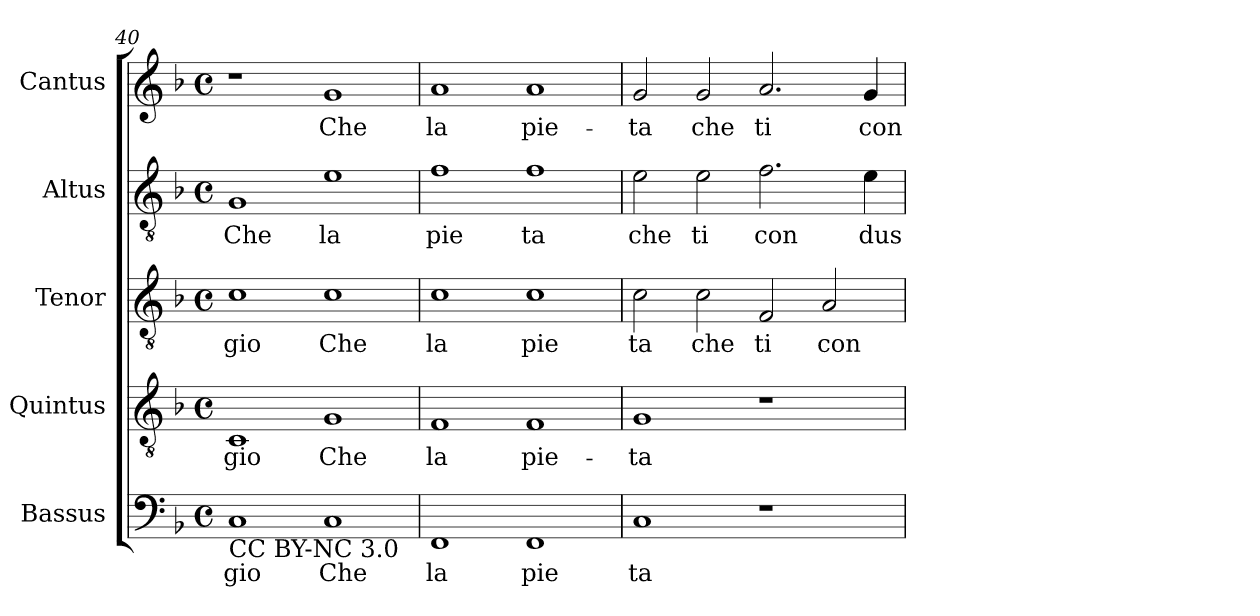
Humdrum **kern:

**kern	**text	**kern	**text	**kern	**text	**kern	**text	**kern	**text
*part5	*part5	*part4	*part4	*part3	*part3	*part2	*part2	*part1	*part1
*staff5	*staff5	*staff4	*staff4	*staff3	*staff3	*staff2	*staff2	*staff1	*staff1
*I"Bassus	*	*I"Quintus	*	*I"Tenor	*	*I"Altus	*	*I"Cantus	*
*clefF4	*	*clefGv2	*	*clefGv2	*	*clefGv2	*	*clefG2	*
*k[b-]	*	*k[b-]	*	*k[b-]	*	*k[b-]	*	*k[b-]	*
*F:	*	*F:	*	*F:	*	*F:	*	*F:	*
*M4/4	*	*M4/4	*	*M4/4	*	*M4/4	*	*M4/4	*
*met(c)	*	*met(c)	*	*met(c)	*	*met(c)	*	*met(c)	*
=40	=40	=40	=40	=40	=40	=40	=40	=40	=40
!LO:TX:b:t=CC BY-NC 3.0	!	!	!	!	!	!	!	!	!
!	!LO:LY:b:cj	!	!LO:LY:b:cj	!	!LO:LY:b:cj	!	!LO:LY:b:cj	!	!
1C	gio	1C	-gio	1c	gio	1G	Che	1r	.
!	!LO:LY:b:cj	!	!LO:LY:b:cj	!	!LO:LY:b:cj	!	!LO:LY:b:cj	!	!LO:LY:b:cj
1C	Che	1G	Che	1c	Che	1e	la	1g	Che
=41	=41	=41	=41	=41	=41	=41	=41	=41	=41
!	!LO:LY:b:cj	!	!LO:LY:b:cj	!	!LO:LY:b:cj	!	!LO:LY:b:cj	!	!LO:LY:b:cj
1FF	la	1F	la	1c	la	1f	pie	1a	la
!	!LO:LY:b:cj	!	!LO:LY:b:cj	!	!LO:LY:b:cj	!	!LO:LY:b:cj	!	!LO:LY:b:cj
1FF	pie	1F	pie-	1c	pie	1f	ta	1a	pie-
!!LO:PB:g=z
=42	=42	=42	=42	=42	=42	=42	=42	=42	=42
!	!LO:LY:b:cj	!	!LO:LY:b:cj	!	!LO:LY:b:cj	!	!LO:LY:b:cj	!	!LO:LY:b:cj
1C	ta	1G	-ta	2c\	ta	2e\	che	2g/	-ta
!	!	!	!	!	!LO:LY:b:cj	!	!LO:LY:b:cj	!	!LO:LY:b:cj
.	.	.	.	2c\	che	2e\	ti	2g/	che
!	!	!	!	!	!LO:LY:b:cj	!	!LO:LY:b:cj	!	!LO:LY:b:cj
1r	.	1r	.	2F/	ti	2.f\	con	2.a/	ti
!	!	!	!	!	!LO:LY:b:cj	!	!	!	!
.	.	.	.	2A/	con	.	.	.	.
!	!	!	!	!	!	!	!LO:LY:b:cj	!	!LO:LY:b:cj
.	.	.	.	.	.	4e\	dus	4g/	con
=	=	=	=	=	=	=	=	=	=
*-	*-	*-	*-	*-	*-	*-	*-	*-	*-
